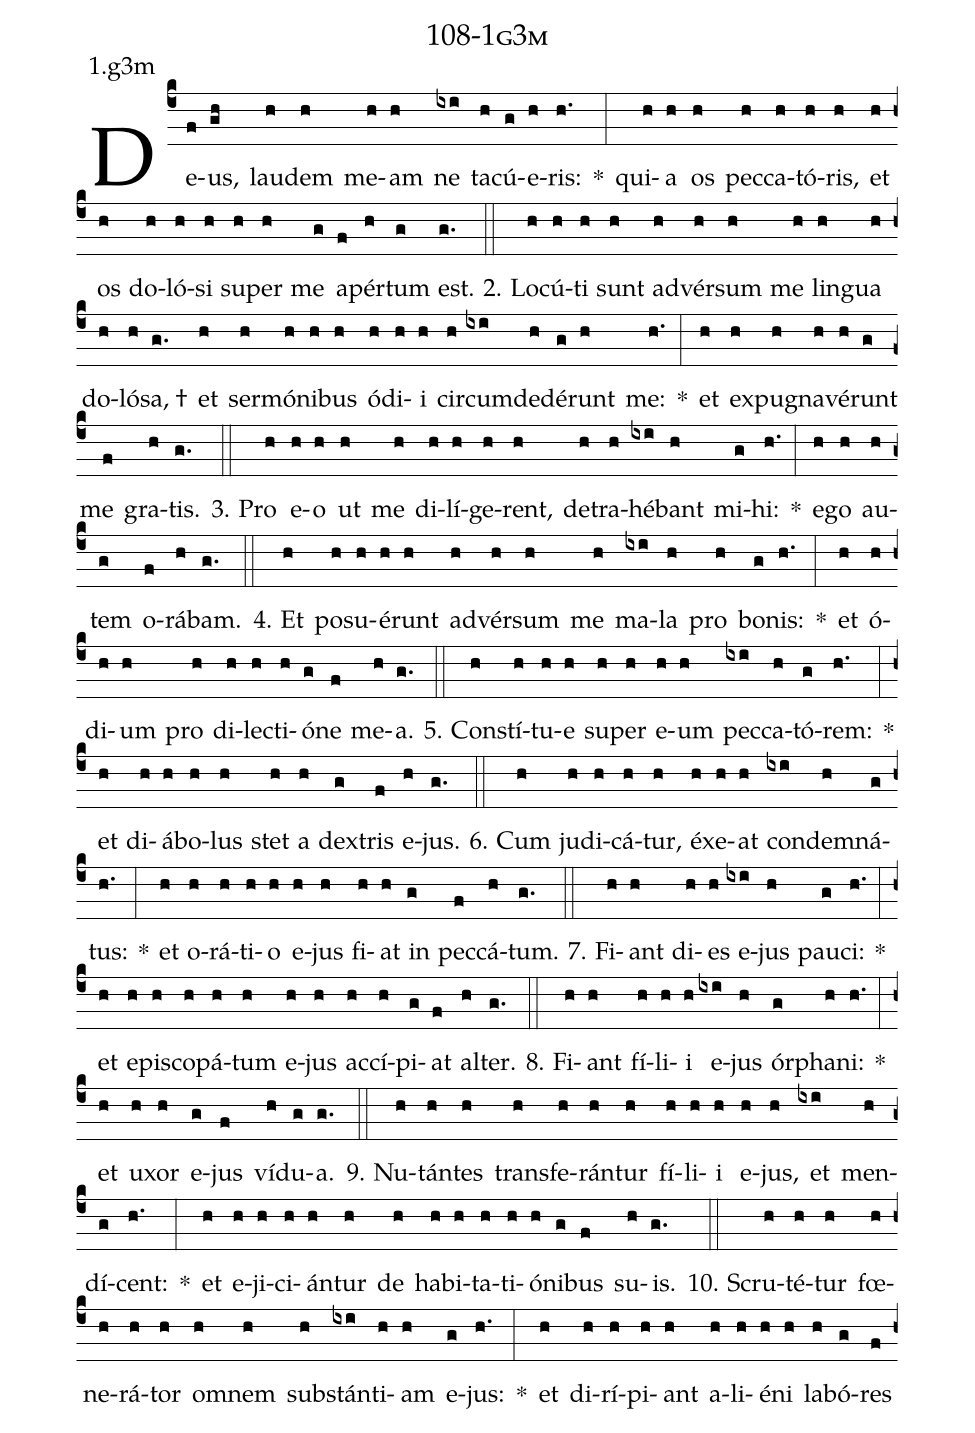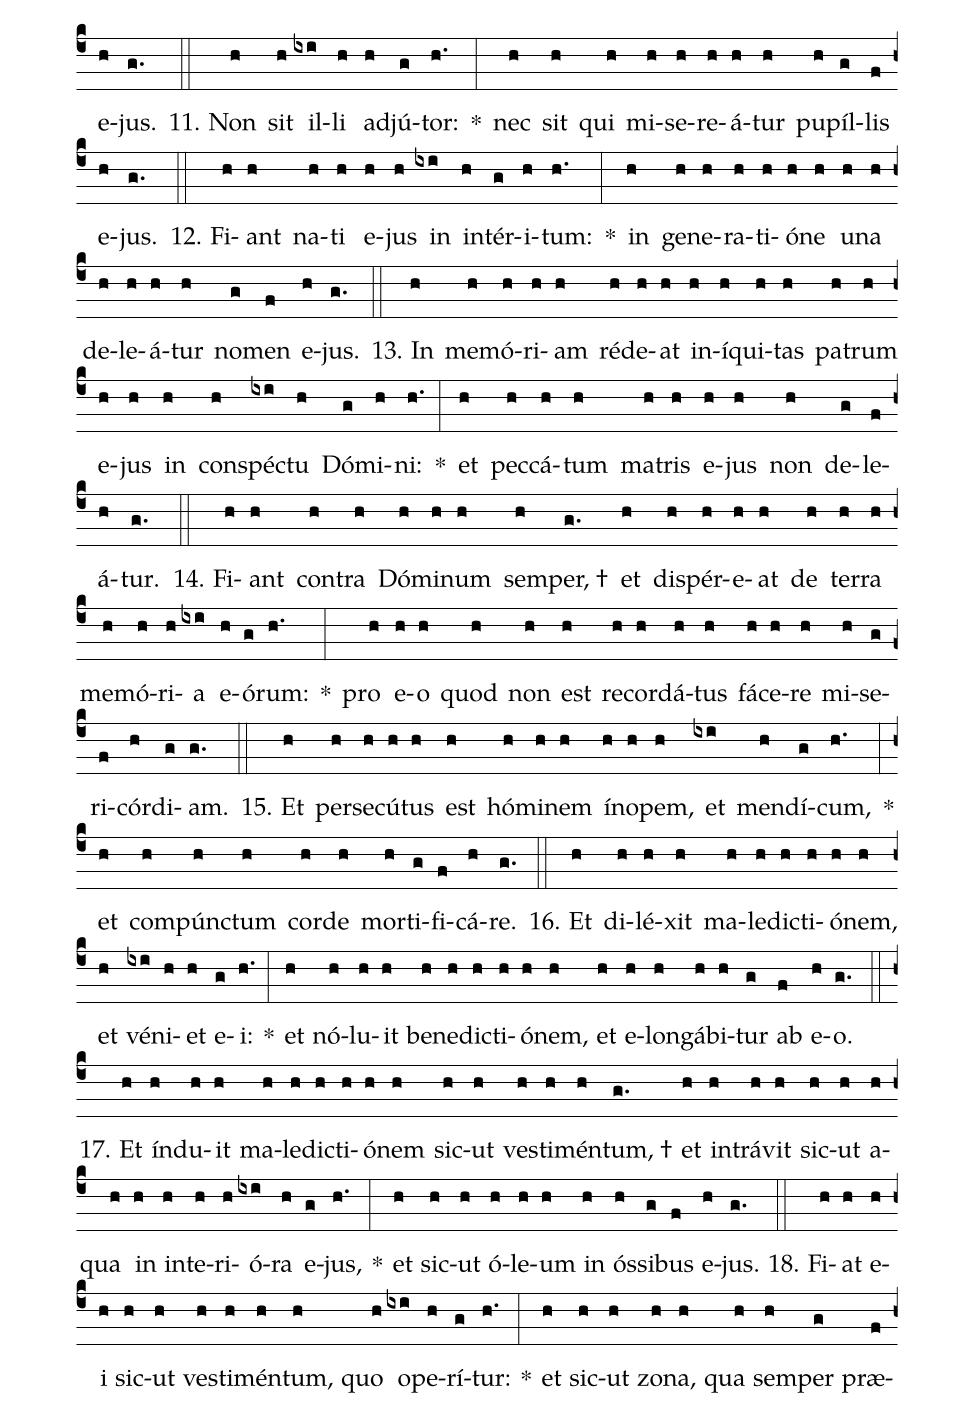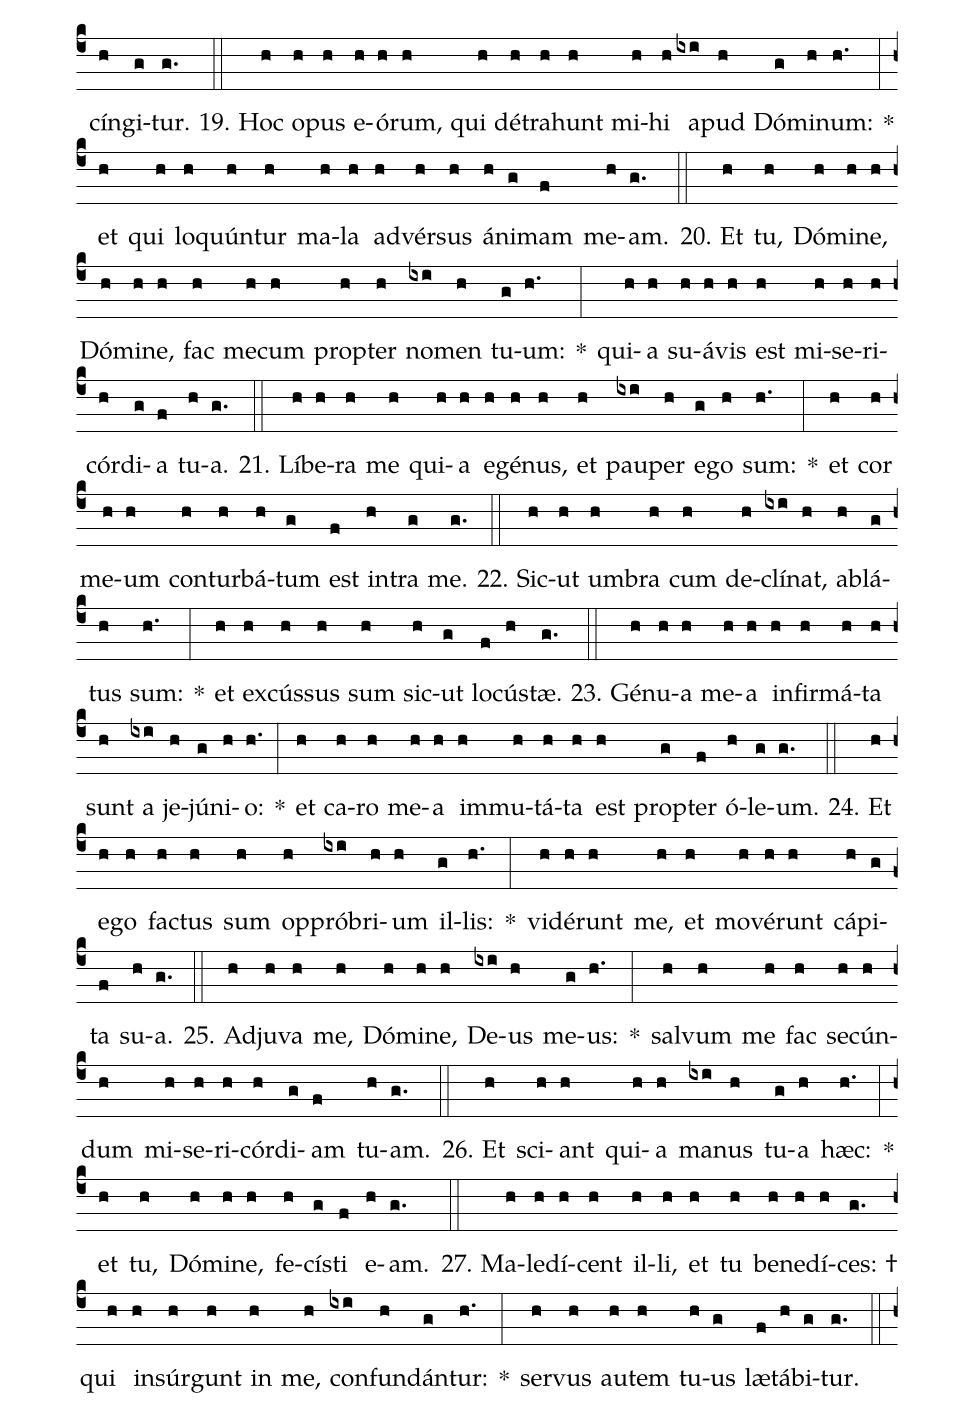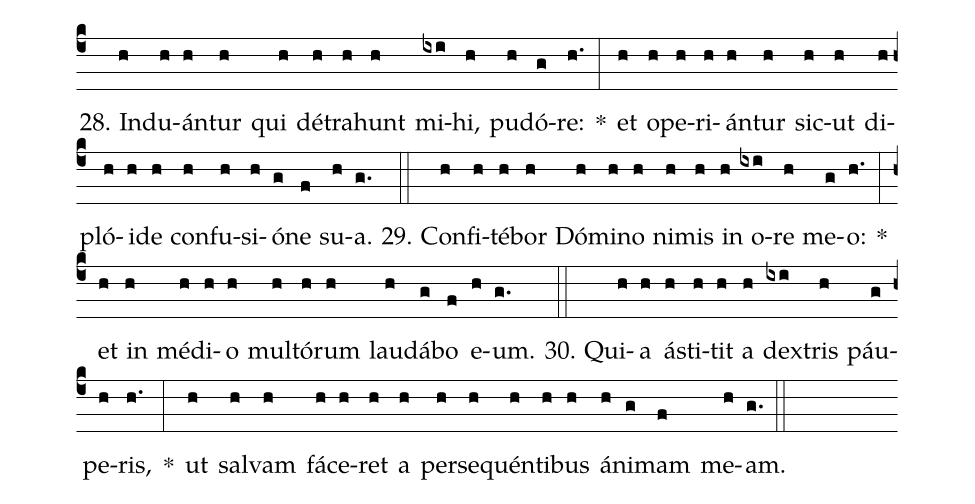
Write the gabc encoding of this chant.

name: 108-1g3m;
annotation: 1.g3m;
%%
(c4)De(f)us,(gh) lau(h)dem(h) me(h)am(h) ne(ixi) ta(h)cú(g)e(h)ris:(h.) *(:) qui(h)a(h) os(h) pec(h)ca(h)tó(h)ris,(h) et(h) os(h) do(h)ló(h)si(h) su(h)per(h) me(g) a(f)pér(h)tum(g) est.(g.) (::)
2. Lo(h)cú(h)ti(h) sunt(h) ad(h)vér(h)sum(h) me(h) lin(h)gua(h) do(h)ló(h)sa, †(g.) et(h) ser(h)mó(h)ni(h)bus(h) ó(h)di(h)i(h) cir(h)cum(ixi)de(h)dé(g)runt(h) me:(h.) *(:) et(h) ex(h)pu(h)gna(h)vé(h)runt(g) me(f) gra(h)tis.(g.) (::)
3. Pro(h) e(h)o(h) ut(h) me(h) di(h)lí(h)ge(h)rent,(h) de(h)tra(h)hé(ixi)bant(h) mi(g)hi:(h.) *(:) e(h)go(h) au(h)tem(g) o(f)rá(h)bam.(g.) (::)
4. Et(h) po(h)su(h)é(h)runt(h) ad(h)vér(h)sum(h) me(h) ma(ixi)la(h) pro(h) bo(g)nis:(h.) *(:) et(h) ó(h)di(h)um(h) pro(h) di(h)lec(h)ti(h)ó(g)ne(f) me(h)a.(g.) (::)
5. Con(h)stí(h)tu(h)e(h) su(h)per(h) e(h)um(h) pec(ixi)ca(h)tó(g)rem:(h.) *(:) et(h) di(h)á(h)bo(h)lus(h) stet(h) a(h) dex(g)tris(f) e(h)jus.(g.) (::)
6. Cum(h) ju(h)di(h)cá(h)tur,(h) éx(h)e(h)at(h) con(ixi)dem(h)ná(g)tus:(h.) *(:) et(h) o(h)rá(h)ti(h)o(h) e(h)jus(h) fi(h)at(h) in(g) pec(f)cá(h)tum.(g.) (::)
7. Fi(h)ant(h) di(h)es(h) e(ixi)jus(h) pau(g)ci:(h.) *(:) et(h) e(h)pis(h)co(h)pá(h)tum(h) e(h)jus(h) ac(h)cí(h)pi(g)at(f) al(h)ter.(g.) (::)
8. Fi(h)ant(h) fí(h)li(h)i(h) e(ixi)jus(h) ór(g)pha(h)ni:(h.) *(:) et(h) u(h)xor(h) e(g)jus(f) ví(h)du(g)a.(g.) (::)
9. Nu(h)tán(h)tes(h) trans(h)fe(h)rán(h)tur(h) fí(h)li(h)i(h) e(h)jus,(h) et(ixi) men(h)dí(g)cent:(h.) *(:) et(h) e(h)ji(h)ci(h)án(h)tur(h) de(h) ha(h)bi(h)ta(h)ti(h)ó(h)ni(g)bus(f) su(h)is.(g.) (::)
10. Scru(h)té(h)tur(h) fœ(h)ne(h)rá(h)tor(h) om(h)nem(h) sub(h)stán(ixi)ti(h)am(h) e(g)jus:(h.) *(:) et(h) di(h)rí(h)pi(h)ant(h) a(h)li(h)é(h)ni(h) la(h)bó(g)res(f) e(h)jus.(g.) (::)
11. Non(h) sit(h) il(ixi)li(h) ad(h)jú(g)tor:(h.) *(:) nec(h) sit(h) qui(h) mi(h)se(h)re(h)á(h)tur(h) pu(h)píl(g)lis(f) e(h)jus.(g.) (::)
12. Fi(h)ant(h) na(h)ti(h) e(h)jus(h) in(ixi) in(h)tér(g)i(h)tum:(h.) *(:) in(h) ge(h)ne(h)ra(h)ti(h)ó(h)ne(h) u(h)na(h) de(h)le(h)á(h)tur(h) no(g)men(f) e(h)jus.(g.) (::)
13. In(h) me(h)mó(h)ri(h)am(h) réd(h)e(h)at(h) in(h)í(h)qui(h)tas(h) pa(h)trum(h) e(h)jus(h) in(h) con(h)spéc(ixi)tu(h) Dó(g)mi(h)ni:(h.) *(:) et(h) pec(h)cá(h)tum(h) ma(h)tris(h) e(h)jus(h) non(h) de(g)le(f)á(h)tur.(g.) (::)
14. Fi(h)ant(h) con(h)tra(h) Dó(h)mi(h)num(h) sem(h)per, †(g.) et(h) dis(h)pér(h)e(h)at(h) de(h) ter(h)ra(h) me(h)mó(h)ri(h)a(ixi) e(h)ó(g)rum:(h.) *(:) pro(h) e(h)o(h) quod(h) non(h) est(h) re(h)cor(h)dá(h)tus(h) fá(h)ce(h)re(h) mi(h)se(g)ri(f)cór(h)di(g)am.(g.) (::)
15. Et(h) per(h)se(h)cú(h)tus(h) est(h) hó(h)mi(h)nem(h) ín(h)o(h)pem,(h) et(ixi) men(h)dí(g)cum,(h.) *(:) et(h) com(h)púnc(h)tum(h) cor(h)de(h) mor(h)ti(g)fi(f)cá(h)re.(g.) (::)
16. Et(h) di(h)lé(h)xit(h) ma(h)le(h)dic(h)ti(h)ó(h)nem,(h) et(h) vé(ixi)ni(h)et(h) e(g)i:(h.) *(:) et(h) nó(h)lu(h)it(h) be(h)ne(h)dic(h)ti(h)ó(h)nem,(h) et(h) e(h)lon(h)gá(h)bi(h)tur(g) ab(f) e(h)o.(g.) (::)
17. Et(h) índ(h)u(h)it(h) ma(h)le(h)dic(h)ti(h)ó(h)nem(h) sic(h)ut(h) ves(h)ti(h)mén(h)tum, †(g.) et(h) in(h)trá(h)vit(h) sic(h)ut(h) a(h)qua(h) in(h) in(h)te(h)ri(h)ó(ixi)ra(h) e(g)jus,(h.) *(:) et(h) sic(h)ut(h) ó(h)le(h)um(h) in(h) ós(h)si(g)bus(f) e(h)jus.(g.) (::)
18. Fi(h)at(h) e(h)i(h) sic(h)ut(h) ves(h)ti(h)mén(h)tum,(h) quo(h) o(ixi)pe(h)rí(g)tur:(h.) *(:) et(h) sic(h)ut(h) zo(h)na,(h) qua(h) sem(h)per(g) præ(f)cín(h)gi(g)tur.(g.) (::)
19. Hoc(h) o(h)pus(h) e(h)ó(h)rum,(h) qui(h) dé(h)tra(h)hunt(h) mi(h)hi(h) a(ixi)pud(h) Dó(g)mi(h)num:(h.) *(:) et(h) qui(h) lo(h)quún(h)tur(h) ma(h)la(h) ad(h)vér(h)sus(h) á(h)ni(g)mam(f) me(h)am.(g.) (::)
20. Et(h) tu,(h) Dó(h)mi(h)ne,(h) Dó(h)mi(h)ne,(h) fac(h) me(h)cum(h) prop(h)ter(h) no(ixi)men(h) tu(g)um:(h.) *(:) qui(h)a(h) su(h)á(h)vis(h) est(h) mi(h)se(h)ri(h)cór(h)di(g)a(f) tu(h)a.(g.) (::)
21. Lí(h)be(h)ra(h) me(h) qui(h)a(h) e(h)gé(h)nus,(h) et(h) pau(ixi)per(h) e(g)go(h) sum:(h.) *(:) et(h) cor(h) me(h)um(h) con(h)tur(h)bá(h)tum(g) est(f) in(h)tra(g) me.(g.) (::)
22. Sic(h)ut(h) um(h)bra(h) cum(h) de(h)clí(ixi)nat,(h) ab(h)lá(g)tus(h) sum:(h.) *(:) et(h) ex(h)cús(h)sus(h) sum(h) sic(h)ut(g) lo(f)cús(h)tæ.(g.) (::)
23. Gé(h)nu(h)a(h) me(h)a(h) in(h)fir(h)má(h)ta(h) sunt(h) a(ixi) je(h)jú(g)ni(h)o:(h.) *(:) et(h) ca(h)ro(h) me(h)a(h) im(h)mu(h)tá(h)ta(h) est(h) prop(g)ter(f) ó(h)le(g)um.(g.) (::)
24. Et(h) e(h)go(h) fac(h)tus(h) sum(h) op(h)pró(ixi)bri(h)um(h) il(g)lis:(h.) *(:) vi(h)dé(h)runt(h) me,(h) et(h) mo(h)vé(h)runt(h) cá(h)pi(g)ta(f) su(h)a.(g.) (::)
25. Ad(h)ju(h)va(h) me,(h) Dó(h)mi(h)ne,(h) De(ixi)us(h) me(g)us:(h.) *(:) sal(h)vum(h) me(h) fac(h) se(h)cún(h)dum(h) mi(h)se(h)ri(h)cór(h)di(g)am(f) tu(h)am.(g.) (::)
26. Et(h) sci(h)ant(h) qui(h)a(h) ma(ixi)nus(h) tu(g)a(h) hæc:(h.) *(:) et(h) tu,(h) Dó(h)mi(h)ne,(h) fe(h)cís(g)ti(f) e(h)am.(g.) (::)
27. Ma(h)le(h)dí(h)cent(h) il(h)li,(h) et(h) tu(h) be(h)ne(h)dí(h)ces: †(g.) qui(h) in(h)súr(h)gunt(h) in(h) me,(h) con(ixi)fun(h)dán(g)tur:(h.) *(:) ser(h)vus(h) au(h)tem(h) tu(h)us(g) læ(f)tá(h)bi(g)tur.(g.) (::)
28. Ind(h)u(h)án(h)tur(h) qui(h) dé(h)tra(h)hunt(h) mi(ixi)hi,(h) pu(h)dó(g)re:(h.) *(:) et(h) o(h)pe(h)ri(h)án(h)tur(h) sic(h)ut(h) di(h)pló(h)i(h)de(h) con(h)fu(h)si(h)ó(g)ne(f) su(h)a.(g.) (::)
29. Con(h)fi(h)té(h)bor(h) Dó(h)mi(h)no(h) ni(h)mis(h) in(h) o(ixi)re(h) me(g)o:(h.) *(:) et(h) in(h) mé(h)di(h)o(h) mul(h)tó(h)rum(h) lau(h)dá(g)bo(f) e(h)um.(g.) (::)
30. Qui(h)a(h) á(h)sti(h)tit(h) a(h) dex(ixi)tris(h) páu(g)pe(h)ris,(h.) *(:) ut(h) sal(h)vam(h) fá(h)ce(h)ret(h) a(h) per(h)se(h)quén(h)ti(h)bus(h) á(h)ni(g)mam(f) me(h)am.(g.) (::)
